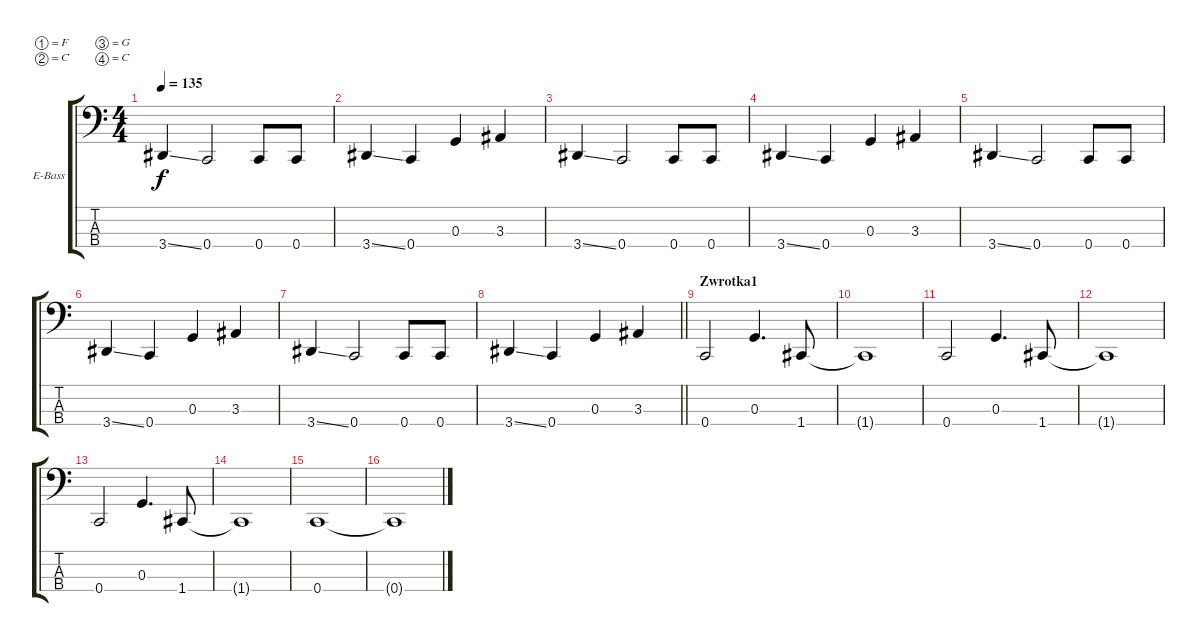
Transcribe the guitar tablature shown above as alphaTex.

\bracketExtendMode groupsimilarinstruments
\firstSystemTrackNameOrientation horizontal
\otherSystemsTrackNameOrientation horizontal
\track ("Bas" "E-Bass") {instrument electricbassfinger}
\staff {score tabs}
\tuning (F2 C2 G1 C1)
\ts (4 4)
\tempo 135
\clef f4
\ks c
3.4{ss}.4{dy f} 0.4.2 0.4.8 0.4.8 |
3.4{ss}.4 0.4.4 0.3.4 3.3.4 |
3.4{ss}.4 0.4.2 0.4.8 0.4.8 |
3.4{ss}.4 0.4.4 0.3.4 3.3.4 |
3.4{ss}.4 0.4.2 0.4.8 0.4.8 |
3.4{ss}.4 0.4.4 0.3.4 3.3.4 |
3.4{ss}.4 0.4.2 0.4.8 0.4.8 |
\barLineRight lightlight
3.4{ss}.4 0.4.4 0.3.4 3.3.4 |
\section ("" "Zwrotka1")
0.4.2 0.3.4{d} 1.4.8 |
1.4{t}.1 |
0.4.2 0.3.4{d} 1.4.8 |
1.4{t}.1 |
0.4.2 0.3.4{d} 1.4.8 |
1.4{t}.1 |
0.4.1 |
0.4{t}.1
